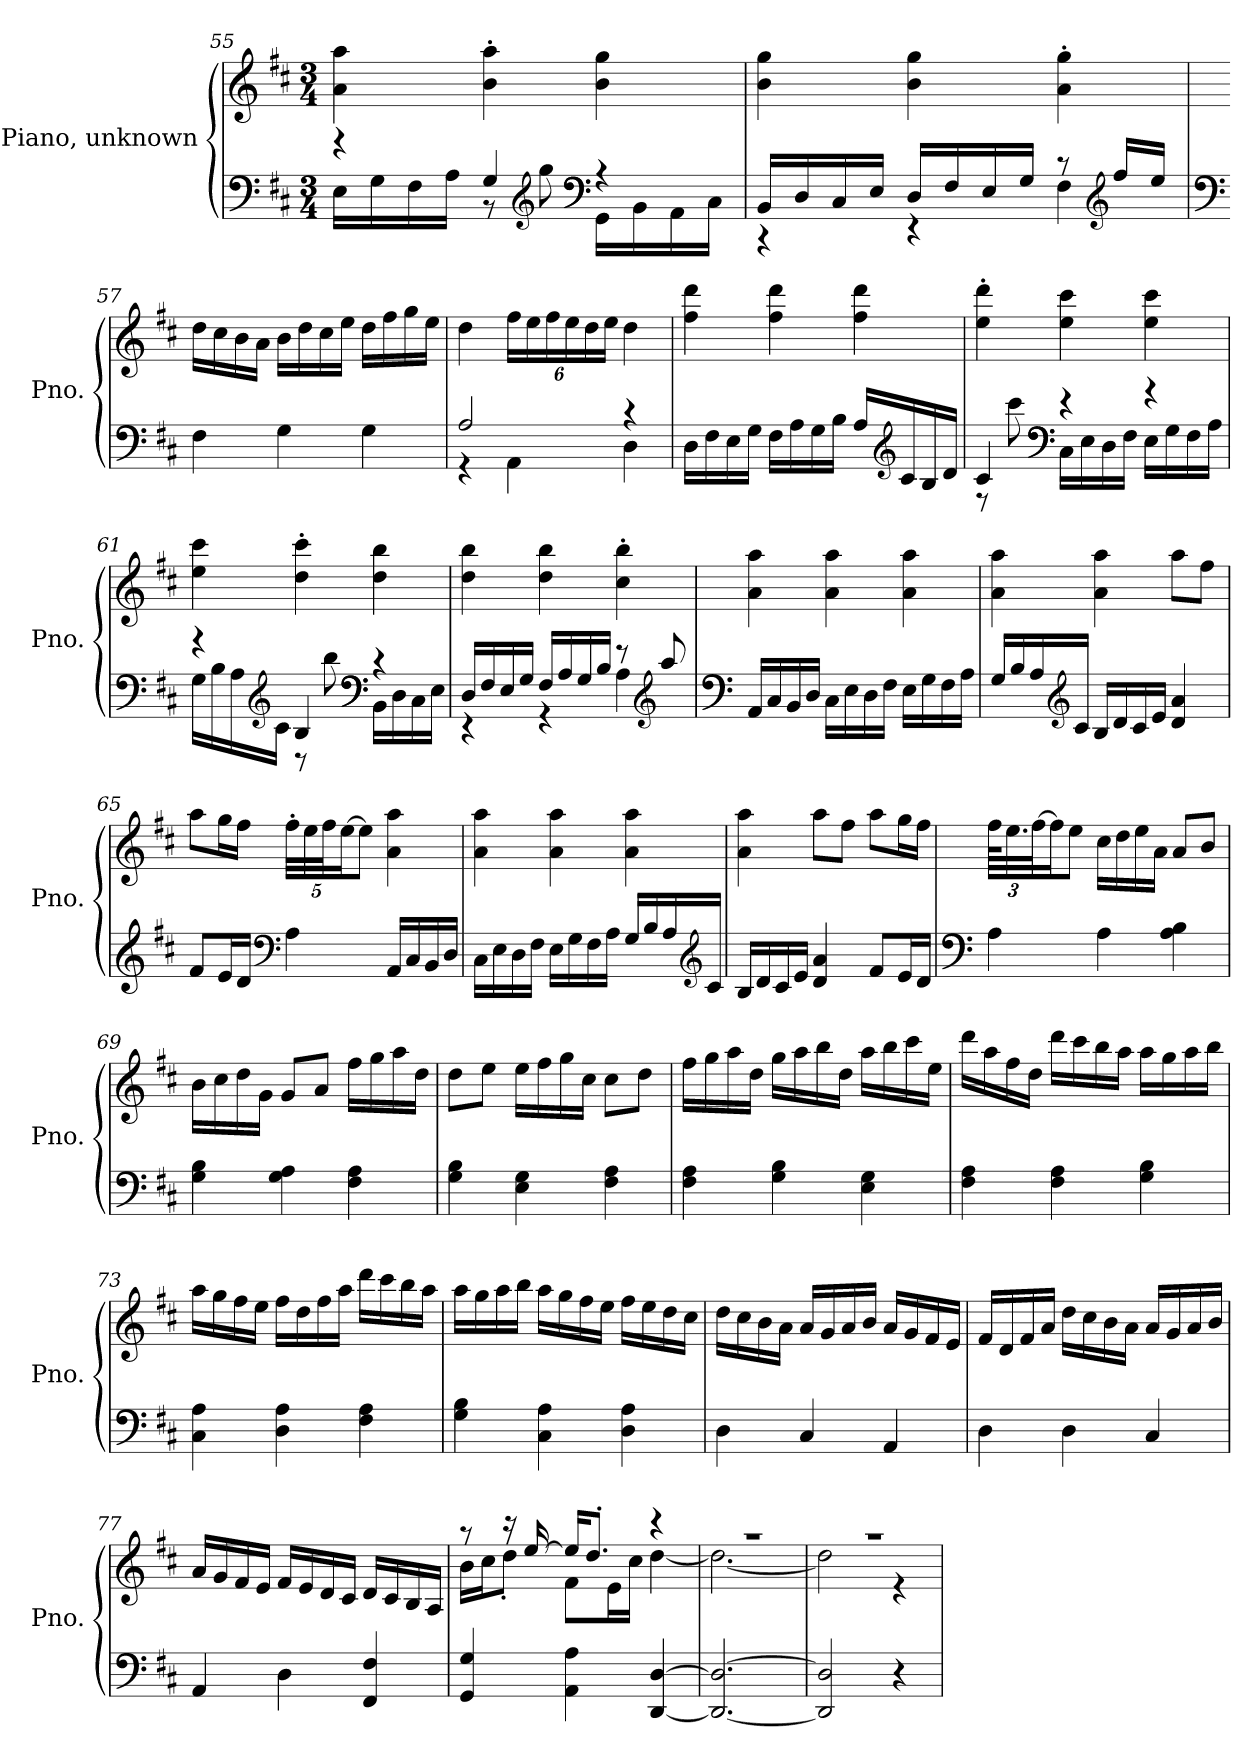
**kern	**kern
*part1	*part1
*staff2	*staff1
*I"Piano, unknown	*
*I'Pno.	*
!!LO:LB:g=z
*clefF4	*clefG2
*k[f#c#]	*k[f#c#]
*M3/4	*M3/4
=55	=55
*^	*
4r	16E\LL	4a\ 4aa\
.	16G\	.
.	16F#\	.
.	16A\JJ	.
4G/	8r	4b\' 4aa\'
*clefG2	*	*
.	8gg\	.
*clefF4	*	*
4r	16GG\LL	4b\ 4gg\
.	16BB\	.
.	16AA\	.
.	16C#\JJ	.
=56	=56	=56
16BB/LL	4r	4b\ 4gg\
16D/	.	.
16C#/	.	.
16E/JJ	.	.
16D/LL	4r	4b\ 4gg\
16F#/	.	.
16E/	.	.
16G/JJ	.	.
8r	4F#\	4a\' 4gg\'
*clefG2	*	*
16ff#/LL	.	.
16ee/JJ	.	.
*v	*v	*
=57	=57
*clefF4	*
4F#\	16dd\LL
.	16cc#\
.	16b\
.	16a\JJ
4G\	16b\LL
.	16dd\
.	16cc#\
.	16ee\JJ
4G\	16dd\LL
.	16ff#\
.	16gg\
.	16ee\JJ
!!LO:LB:g=z
=58	=58
*^	*
2A/	4r	4dd\
*	*	*Xbrackettup
.	4AA\	24ff#\LL
.	.	24ee\
.	.	24ff#\
.	.	24ee\
.	.	24dd\
.	.	24ee\JJ
4r	4D\	4dd\
*v	*v	*
=59	=59
16D\LL	4ff#\ 4ddd\
16F#\	.
16E\	.
16G\JJ	.
16F#\LL	4ff#\ 4ddd\
16A\	.
16G\	.
16B\JJ	.
16A/LL	4ff#\ 4ddd\
*clefG2	*
16c#/	.
16B/	.
16d/JJ	.
=60	=60
*^	*
4c#/	8r	4ee\' 4ddd\'
.	8ccc#\	.
*clefF4	*	*
4r	16C#\LL	4ee\ 4ccc#\
.	16E\	.
.	16D\	.
.	16F#\JJ	.
4r	16E\LL	4ee\ 4ccc#\
.	16G\	.
.	16F#\	.
.	16A\JJ	.
!!LO:PB:g=z
=61	=61	=61
4r	16G\LL	4ee\ 4ccc#\
.	16B\	.
.	16A\	.
*clefG2	*	*
.	16c#\JJ	.
4B/	8r	4dd\' 4ccc#\'
.	8bb\	.
*clefF4	*	*
4r	16BB\LL	4dd\ 4bb\
.	16D\	.
.	16C#\	.
.	16E\JJ	.
=62	=62	=62
16D/LL	4r	4dd\ 4bb\
16F#/	.	.
16E/	.	.
16G/JJ	.	.
16F#/LL	4r	4dd\ 4bb\
16A/	.	.
16G/	.	.
16B/JJ	.	.
8r	4A\	4cc#\' 4bb\'
*clefG2	*	*
8aa/	.	.
*v	*v	*
=63	=63
*clefF4	*
16AA/LL	4a\ 4aa\
16C#/	.
16BB/	.
16D/JJ	.
16C#\LL	4a\ 4aa\
16E\	.
16D\	.
16F#\JJ	.
16E\LL	4a\ 4aa\
16G\	.
16F#\	.
16A\JJ	.
!!LO:LB:g=z
=64	=64
16G/LL	4a\ 4aa\
16B/	.
16A/	.
*clefG2	*
16c#/JJ	.
16B/LL	4a\ 4aa\
16d/	.
16c#/	.
16e/JJ	.
4d/ 4a/	8aa\L
.	8ff#\J
=65	=65
8f#/L	8aa\L
16e/L	16gg\L
16d/JJ	16ff#\JJ
*clefF4	*
4A\	40ff#'\LLL
.	40ee\
.	40ff#\J
.	[20ee\J
.	8ee\J]
16AA/LL	4a\ 4aa\
16C#/	.
16BB/	.
16D/JJ	.
=66	=66
16C#\LL	4a\ 4aa\
16E\	.
16D\	.
16F#\JJ	.
16E\LL	4a\ 4aa\
16G\	.
16F#\	.
16A\JJ	.
16G/LL	4a\ 4aa\
16B/	.
16A/	.
*clefG2	*
16c#/JJ	.
!!LO:LB:g=z
=67	=67
16B/LL	4a\ 4aa\
16d/	.
16c#/	.
16e/JJ	.
4d/ 4a/	8aa\L
.	8ff#\J
8f#/L	8aa\L
16e/L	16gg\L
16d/JJ	16ff#\JJ
=68	=68
*clefF4	*
4A\	96ff#\KLLL
.	48.ee\
.	[48ff#\J
.	16ff#\J]
.	8ee\J
4A\	16cc#\LL
.	16dd\
.	16ee\
.	16a\JJ
4A\ 4B\	8a/L
.	8b/J
=69	=69
4G\ 4B\	16b\LL
.	16cc#\
.	16dd\
.	16g\JJ
4G\ 4A\	8g/L
.	8a/J
4F#\ 4A\	16ff#\LL
.	16gg\
.	16aa\
.	16dd\JJ
=70	=70
4G\ 4B\	8dd\L
.	8ee\J
4E\ 4G\	16ee\LL
.	16ff#\
.	16gg\
.	16cc#\JJ
4F#\ 4A\	8cc#\L
.	8dd\J
!!LO:LB:g=z
=71	=71
4F#\ 4A\	16ff#\LL
.	16gg\
.	16aa\
.	16dd\JJ
4G\ 4B\	16gg\LL
.	16aa\
.	16bb\
.	16dd\JJ
4E\ 4G\	16aa\LL
.	16bb\
.	16ccc#\
.	16ee\JJ
=72	=72
4F#\ 4A\	16ddd\LL
.	16aa\
.	16ff#\
.	16dd\JJ
4F#\ 4A\	16ddd\LL
.	16ccc#\
.	16bb\
.	16aa\JJ
4G\ 4B\	16aa\LL
.	16gg\
.	16aa\
.	16bb\JJ
=73	=73
4C#\ 4A\	16aa\LL
.	16gg\
.	16ff#\
.	16ee\JJ
4D\ 4A\	16ff#\LL
.	16dd\
.	16ff#\
.	16aa\JJ
4F#\ 4A\	16ddd\LL
.	16ccc#\
.	16bb\
.	16aa\JJ
!!LO:LB:g=z
=74	=74
4G\ 4B\	16aa\LL
.	16gg\
.	16aa\
.	16bb\JJ
4C#\ 4A\	16aa\LL
.	16gg\
.	16ff#\
.	16ee\JJ
4D\ 4A\	16ff#\LL
.	16ee\
.	16dd\
.	16cc#\JJ
=75	=75
4D\	16dd\LL
.	16cc#\
.	16b\
.	16a\JJ
4C#/	16a/LL
.	16g/
.	16a/
.	16b/JJ
4AA/	16a/LL
.	16g/
.	16f#/
.	16e/JJ
=76	=76
4D\	16f#/LL
.	16d/
.	16f#/
.	16a/JJ
4D\	16dd\LL
.	16cc#\
.	16b\
.	16a\JJ
4C#/	16a/LL
.	16g/
.	16a/
.	16b/JJ
!!LO:LB:g=z
=77	=77
4AA/	16a/LL
.	16g/
.	16f#/
.	16e/JJ
4D\	16f#/LL
.	16e/
.	16d/
.	16c#/JJ
4FF#/ 4F#/	16d/LL
.	16c#/
.	16B/
.	16A/JJ
=78	=78
*	*^
4GG/ 4G/	8r	16b\LL
.	.	16cc#\J
.	16r	8dd'\J
.	[16ee/	.
4AA\ 4A\	16ee/KL]	8f#\L
.	8.dd'/J	.
.	.	16e\L
.	.	16cc#\JJ
[4DD/ [4D/	4r	[4dd\
=79	=79	=79
2.DD/_ 2.D/_	2.r	2.dd\_
=80	=80	=80
2DD/] 2D/]	2.r	2dd\]
4r	.	4r
*	*v	*v
=	=
*-	*-
